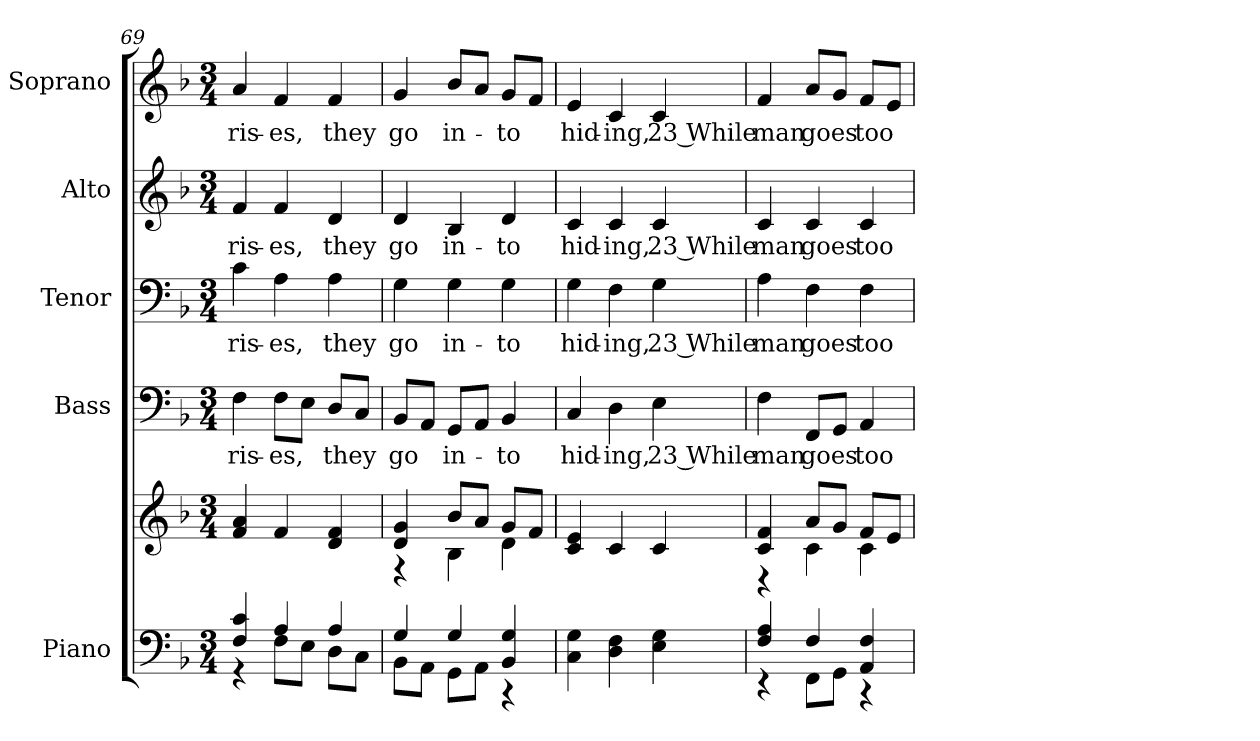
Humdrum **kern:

**kern	**kern	**kern	**text	**kern	**text	**kern	**text	**kern	**text
*part5	*part5	*part4	*part4	*part3	*part3	*part2	*part2	*part1	*part1
*staff6	*staff5	*staff4	*staff4	*staff3	*staff3	*staff2	*staff2	*staff1	*staff1
*I"Piano	*	*I"Bass	*	*I"Tenor	*	*I"Alto	*	*I"Soprano	*
*I'Pno.	*	*I'B.	*	*I'T.	*	*I'A.	*	*I'S.	*
*clefF4	*clefG2	*clefF4	*	*clefF4	*	*clefG2	*	*clefG2	*
*k[b-]	*k[b-]	*k[b-]	*	*k[b-]	*	*k[b-]	*	*k[b-]	*
*F:	*F:	*F:	*	*F:	*	*F:	*	*F:	*
*M3/4	*M3/4	*M3/4	*	*M3/4	*	*M3/4	*	*M3/4	*
=69	=69	=69	=69	=69	=69	=69	=69	=69	=69
*^	*	*	*	*	*	*	*	*	*
!	!	!	!	!LO:LY:b:color=#000000	!	!	!	!	!	!
!	!	!	!	!	!	!LO:LY:b:color=#000000	!	!	!	!
!	!	!	!	!	!	!	!	!LO:LY:b:color=#000000	!	!
!	!	!	!	!	!	!	!	!	!	!LO:LY:b:color=#000000
4Fi/ 4ci	4r	4fi/ 4ai	4Fi\	ris-	4ci\	ris-	4fi/	ris-	4ai/	ris-
!	!	!	!	!LO:LY:b:color=#000000	!	!	!	!	!	!
!	!	!	!	!	!	!LO:LY:b:color=#000000	!	!	!	!
!	!	!	!	!	!	!	!	!LO:LY:b:color=#000000	!	!
!	!	!	!	!	!	!	!	!	!	!LO:LY:b:color=#000000
4Ai/	8Fi\L	4fi/	8Fi\L	-es,	4Ai\	-es,	4fi/	-es,	4fi/	-es,
.	8Ei\J	.	8Ei\J	.	.	.	.	.	.	.
!	!	!	!	!LO:LY:b:color=#000000	!	!	!	!	!	!
!	!	!	!	!	!	!LO:LY:b:color=#000000	!	!	!	!
!	!	!	!	!	!	!	!	!LO:LY:b:color=#000000	!	!
!	!	!	!	!	!	!	!	!	!	!LO:LY:b:color=#000000
4Ai/	8Di\L	4di/ 4fi	8Di/L	they	4Ai\	they	4di/	they	4fi/	they
.	8Ci\J	.	8Ci/J	.	.	.	.	.	.	.
!!LO:PB:g=z
=70	=70	=70	=70	=70	=70	=70	=70	=70	=70	=70
*	*	*^	*	*	*	*	*	*	*	*
!	!	!	!	!	!LO:LY:b:color=#000000	!	!	!	!	!	!
!	!	!	!	!	!	!	!LO:LY:b:color=#000000	!	!	!	!
!	!	!	!	!	!	!	!	!	!LO:LY:b:color=#000000	!	!
!	!	!	!	!	!	!	!	!	!	!	!LO:LY:b:color=#000000
4Gi/	8BB-i\L	4di/ 4gi	4r	8BB-i/L	go	4Gi\	go	4di/	go	4gi/	go
.	8AAi\J	.	.	8AAi/J	.	.	.	.	.	.	.
!	!	!	!	!	!LO:LY:b:color=#000000	!	!	!	!	!	!
!	!	!	!	!	!	!	!LO:LY:b:color=#000000	!	!	!	!
!	!	!	!	!	!	!	!	!	!LO:LY:b:color=#000000	!	!
!	!	!	!	!	!	!	!	!	!	!	!LO:LY:b:color=#000000
4Gi/	8GGi\L	8b-i/L	4B-i\	8GGi/L	in-	4Gi\	in-	4B-i/	in-	8b-i/L	in-
.	8AAi\J	8ai/J	.	8AAi/J	.	.	.	.	.	8ai/J	.
!	!	!	!	!	!LO:LY:b:color=#000000	!	!	!	!	!	!
!	!	!	!	!	!	!	!LO:LY:b:color=#000000	!	!	!	!
!	!	!	!	!	!	!	!	!	!LO:LY:b:color=#000000	!	!
!	!	!	!	!	!	!	!	!	!	!	!LO:LY:b:color=#000000
4BB-i/ 4Gi	4r	8gi/L	4di\	4BB-i/	-to	4Gi\	-to	4di/	-to	8gi/L	-to
.	.	8fi/J	.	.	.	.	.	.	.	8fi/J	.
*v	*v	*	*	*	*	*	*	*	*	*	*
*	*v	*v	*	*	*	*	*	*	*	*
=71	=71	=71	=71	=71	=71	=71	=71	=71	=71
!	!	!	!LO:LY:b:color=#000000	!	!	!	!	!	!
!	!	!	!	!	!LO:LY:b:color=#000000	!	!	!	!
!	!	!	!	!	!	!	!LO:LY:b:color=#000000	!	!
!	!	!	!	!	!	!	!	!	!LO:LY:b:color=#000000
4Ci\ 4Gi	4ci/ 4ei	4Ci/	hid-	4Gi\	hid-	4ci/	hid-	4ei/	hid-
!	!	!	!LO:LY:b:color=#000000	!	!	!	!	!	!
!	!	!	!	!	!LO:LY:b:color=#000000	!	!	!	!
!	!	!	!	!	!	!	!LO:LY:b:color=#000000	!	!
!	!	!	!	!	!	!	!	!	!LO:LY:b:color=#000000
4Di\ 4Fi	4ci/	4Di\	-ing,	4Fi\	-ing,	4ci/	-ing,	4ci/	-ing,
!	!	!	!LO:LY:b:color=#000000	!	!	!	!	!	!
!	!	!	!	!	!LO:LY:b:color=#000000	!	!	!	!
!	!	!	!	!	!	!	!LO:LY:b:color=#000000	!	!
!	!	!	!	!	!	!	!	!	!LO:LY:b:color=#000000
4Ei\ 4Gi	4ci/	4Ei\	23 While	4Gi\	23 While	4ci/	23 While	4ci/	23 While
=72	=72	=72	=72	=72	=72	=72	=72	=72	=72
*^	*^	*	*	*	*	*	*	*	*
!	!	!	!	!	!LO:LY:b:color=#000000	!	!	!	!	!	!
!	!	!	!	!	!	!	!LO:LY:b:color=#000000	!	!	!	!
!	!	!	!	!	!	!	!	!	!LO:LY:b:color=#000000	!	!
!	!	!	!	!	!	!	!	!	!	!	!LO:LY:b:color=#000000
4Fi/ 4Ai	4r	4ci/ 4fi	4r	4Fi\	man	4Ai\	man	4ci/	man	4fi/	man
!	!	!	!	!	!LO:LY:b:color=#000000	!	!	!	!	!	!
!	!	!	!	!	!	!	!LO:LY:b:color=#000000	!	!	!	!
!	!	!	!	!	!	!	!	!	!LO:LY:b:color=#000000	!	!
!	!	!	!	!	!	!	!	!	!	!	!LO:LY:b:color=#000000
4Fi/	8FFi\L	8ai/L	4ci\	8FFi/L	goes	4Fi\	goes	4ci/	goes	8ai/L	goes
.	8GGi\J	8gi/J	.	8GGi/J	.	.	.	.	.	8gi/J	.
!	!	!	!	!	!LO:LY:b:color=#000000	!	!	!	!	!	!
!	!	!	!	!	!	!	!LO:LY:b:color=#000000	!	!	!	!
!	!	!	!	!	!	!	!	!	!LO:LY:b:color=#000000	!	!
!	!	!	!	!	!	!	!	!	!	!	!LO:LY:b:color=#000000
4AAi/ 4Fi	4r	8fi/L	4ci\	4AAi/	too	4Fi\	too	4ci/	too	8fi/L	too
.	.	8ei/J	.	.	.	.	.	.	.	8ei/J	.
*v	*v	*	*	*	*	*	*	*	*	*	*
*	*v	*v	*	*	*	*	*	*	*	*
=	=	=	=	=	=	=	=	=	=
*-	*-	*-	*-	*-	*-	*-	*-	*-	*-
